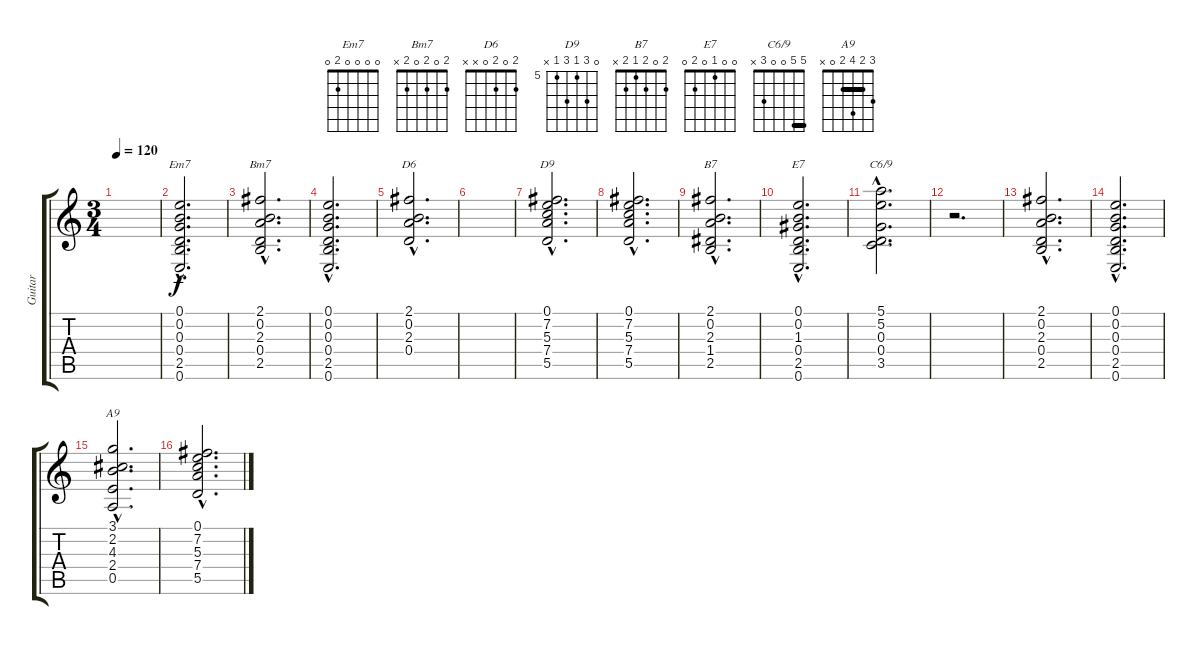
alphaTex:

\track ("Guitar" "Guitar") {instrument acousticguitarnylon}
\staff {score tabs}
\tuning (E4 B3 G3 D3 A2 E2) {hide}
\chord ("Em7" 0 0 0 0 2 0)
\chord ("Bm7" 2 0 2 0 2 x)
\chord ("D6" 2 0 2 0 x x)
\chord ("D9" 0 7 5 7 5 x) {firstfret 5}
\chord ("B7" 2 0 2 1 2 x)
\chord ("E7" 0 0 1 0 2 0)
\chord ("C6/9" 5 5 0 0 3 x) {barre 5}
\chord ("A9" 3 2 4 2 0 x) {barre 2}
\ts (3 4)
\tempo 120
\clef g2
\ks c
|
(0.1{hac} 0.2{hac} 0.3{hac} 0.4{hac} 2.5{hac} 0.6{hac}).2{d ch "Em7"} |
(2.1{hac} 0.2{hac} 2.3{hac} 0.4{hac} 2.5{hac}).2{d ch "Bm7"} |
(0.1{hac} 0.2{hac} 0.3{hac} 0.4{hac} 2.5{hac} 0.6{hac}).2{d} |
(2.1{hac} 0.2{hac} 2.3{hac} 0.4{hac}).2{d ch "D6"} |
|
(0.1{hac} 7.2{hac} 5.3{hac} 7.4{hac} 5.5{hac}).2{d ch "D9"} |
(0.1{hac} 7.2{hac} 5.3{hac} 7.4{hac} 5.5{hac}).2{d} |
(2.1{hac} 0.2{hac} 2.3{hac} 1.4{hac} 2.5{hac}).2{d ch "B7"} |
(0.1{hac} 0.2{hac} 1.3{hac} 0.4{hac} 2.5{hac} 0.6{hac}).2{d ch "E7"} |
(5.1{hac} 5.2{hac} 0.3{hac} 0.4{hac} 3.5{hac}).2{d ch "C6/9"} |
r.2{d} |
(2.1{hac} 0.2{hac} 2.3{hac} 0.4{hac} 2.5{hac}).2{d} |
(0.1{hac} 0.2{hac} 0.3{hac} 0.4{hac} 2.5{hac} 0.6{hac}).2{d} |
(3.1{hac} 2.2{hac} 4.3{hac} 2.4{hac} 0.5{hac}).2{d ch "A9"} |
(0.1{hac} 7.2{hac} 5.3{hac} 7.4{hac} 5.5{hac}).2{d}
